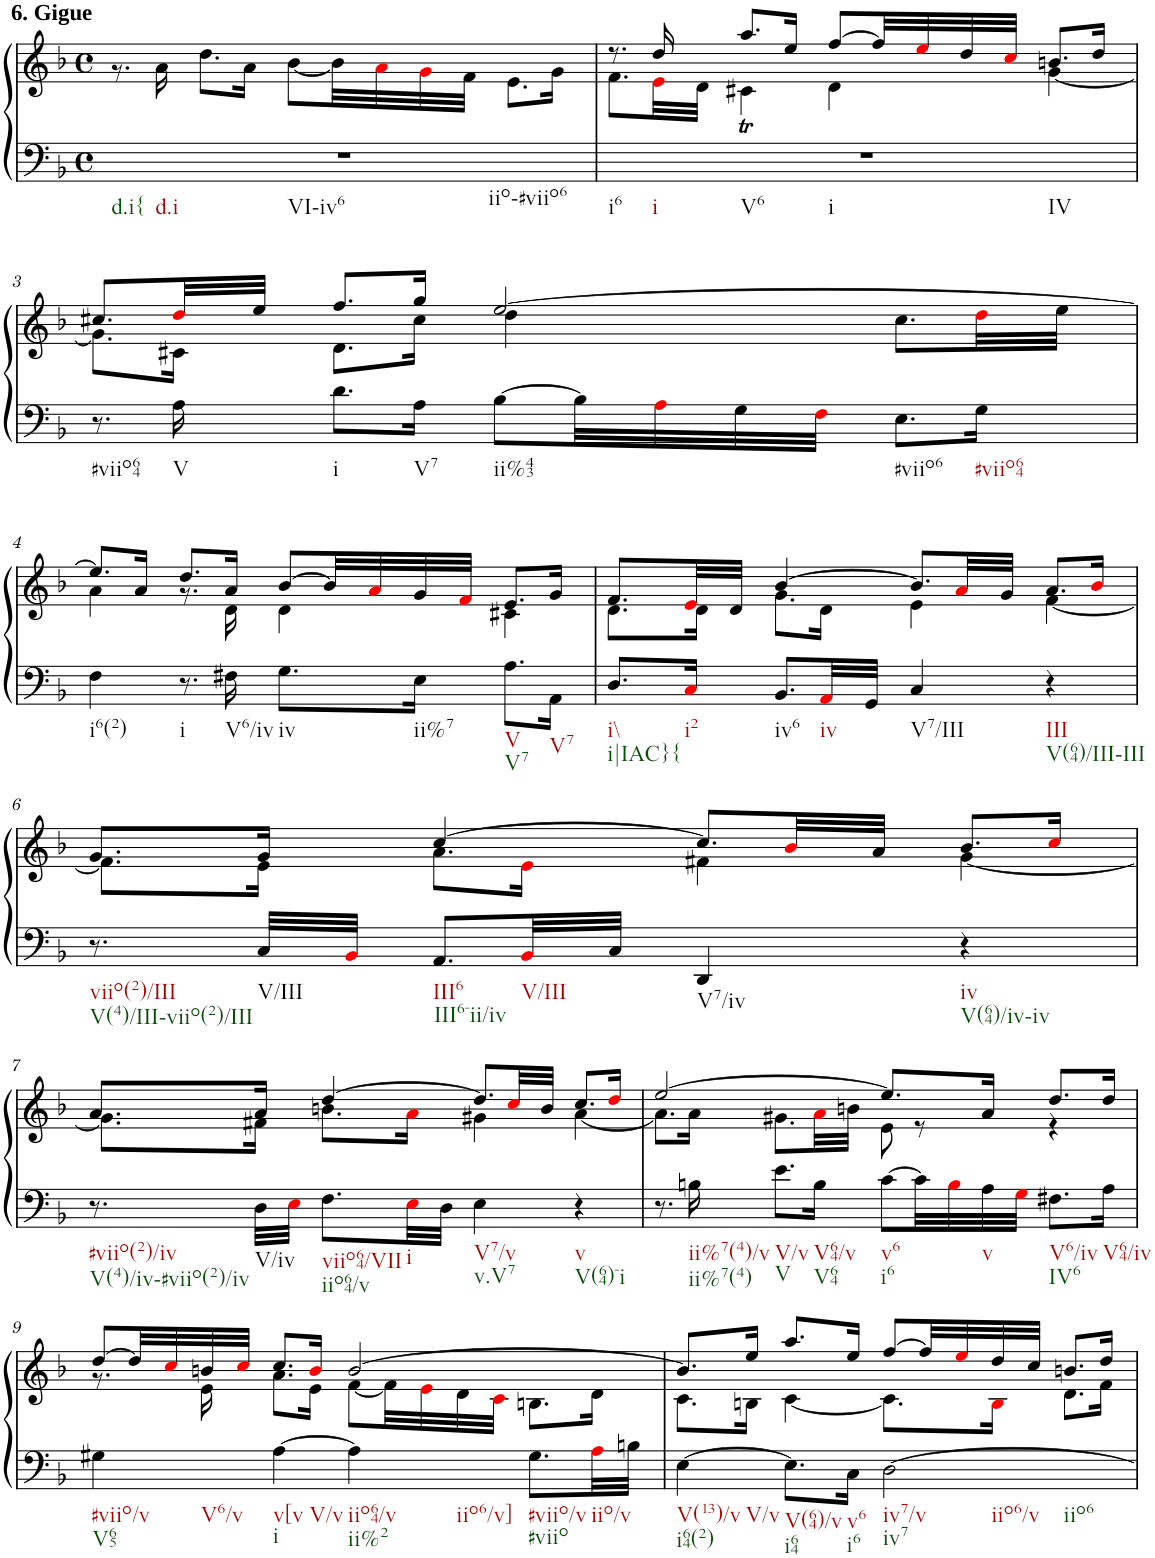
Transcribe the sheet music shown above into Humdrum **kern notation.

**kern	**kern
*part1	*part1
*staff2	*staff1
*I"Klavier linke Hand	*
*clefF4	*clefG2
*k[b-]	*k[b-]
*M4/4	*M4/4
*met(c)	*met(c)
=1	=1
*	*^
!	!LO:TX:a:B:t=6. Gigue	!
!LO:TX:b:t=d.i{	!	!
!LO:TX:b:t=d.i	!	!
!LO:TX:b:t=VI-iv6	!	!
!LO:TX:b:t=iio-#viio6	!	!
1r	1ryy	8.r
.	.	16a\
.	.	8.dd\L
.	.	16a\Jk
.	.	[8b-\L
.	.	32b-\LL]
.	.	32ai\
.	.	32gi\
.	.	32f\JJJ
.	.	8.e\L
.	.	16g\Jk
=2	=2	=2
!LO:TX:b:t=i6	!	!
!LO:TX:b:t=i	!	!
!LO:TX:b:t=V6	!	!
!LO:TX:b:t=i	!	!
!LO:TX:b:t=IV	!	!
1r	8.r	8.f\L
.	16dd/	32ei\LL
.	.	32d\JJJ
.	8.aa/L	4c#Xt\
.	16ee/Jk	.
.	[8ff/L	4d\
.	32ff/LL]	.
.	32eei/	.
.	32dd/	.
.	32cci/JJJ	.
.	8.bn/L	[4g\
.	16dd/Jk	.
!!LO:LB:g=z	!!
=3	=3	=3
!LO:TX:b:t=#viio64	!	!
8.r	8.cc#X/L	8.g\L]
!LO:TX:b:t=V	!	!
16A\	32ddi/LL	16c#X\Jk
.	32ee/JJJ	.
!LO:TX:b:t=i	!	!
8.d\L	8.ff/L	8.d\L
!LO:TX:b:t=V7	!	!
16A\Jk	16gg/Jk	16cc#\Jk
!LO:TX:b:t=ii%43	!	!
[8B-\L	[2ee/	4dd\
32B-\LL]	.	.
32Ai\	.	.
32G\	.	.
32Fi\JJJ	.	.
!LO:TX:b:t=#viio6	!	!
8.E\L	.	8.cc#\L
!LO:TX:b:t=#viio64	!	!
16G\Jk	.	32ddi\LL
.	.	32ee\JJJ
!!LO:LB:g=z	!!
=4	=4	=4
!LO:TX:b:t=i6(2)	!	!
4F\	8.ee/L]	4a\
.	16a/Jk	.
!LO:TX:b:t=i	!	!
8.r	8.dd/L	8.r
!LO:TX:b:t=V6/iv	!	!
16F#X\	16a/Jk	16d\
!LO:TX:b:t=iv	!	!
8.G\L	[8b-/L	4d\
.	32b-/LL]	.
.	32ai/	.
!LO:TX:b:t=ii%7	!	!
16E\Jk	32g/	.
.	32fi/JJJ	.
!LO:TX:b:t=V	!	!
!LO:TX:b:t=V7	!	!
8.A\L	8.e/L	4c#X\
!LO:TX:b:t=V7	!	!
16AA\Jk	16g/Jk	.
=5	=5	=5
!LO:TX:b:t=i\\	!	!
!LO:TX:b:t=i|IAC}{	!	!
8.D/L	8.f/L	8.d\L
!LO:TX:b:t=i2	!	!
16Ci/Jk	32ei/LL	16d\Jk
.	32d/JJJ	.
!LO:TX:b:t=iv6	!	!
8.BB-/L	[4b-/	8.g\L
!LO:TX:b:t=iv	!	!
32AAi/LL	.	16d\Jk
32GG/JJJ	.	.
!LO:TX:b:t=V7/III	!	!
4C/	8.b-/L]	4e\
.	32ai/LL	.
.	32g/JJJ	.
!LO:TX:b:t=III	!	!
!LO:TX:b:t=V(64)/III-III	!	!
4r	8.a/L	[4f\
.	16b-i/Jk	.
!!LO:LB:g=z	!!
=6	=6	=6
!LO:TX:b:t=viio(2)/III	!	!
!LO:TX:b:t=V(4)/III-viio(2)/III	!	!
8.r	8.g/L	8.f\L]
!LO:TX:b:t=V/III	!	!
32C/LLL	16g/Jk	16e\Jk
32BB-i/JJJ	.	.
!LO:TX:b:t=III6	!	!
!LO:TX:b:t=III6-ii/iv	!	!
8.AA/L	[4cc/	8.a\L
!LO:TX:b:t=V/III	!	!
32BB-i/LL	.	16ei\Jk
32C/JJJ	.	.
!LO:TX:b:t=V7/iv	!	!
4DD/	8.cc/L]	4f#X\
.	32b-i/LL	.
.	32a/JJJ	.
!LO:TX:b:t=iv	!	!
!LO:TX:b:t=V(64)/iv-iv	!	!
4r	8.b-/L	[4g\
.	16cci/Jk	.
!!LO:LB:g=z	!!
=7	=7	=7
!LO:TX:b:t=#viio(2)/iv	!	!
!LO:TX:b:t=V(4)/iv-#viio(2)/iv	!	!
8.r	8.a/L	8.g\L]
!LO:TX:b:t=V/iv	!	!
32D\LLL	16a/Jk	16f#X\Jk
32Ei\JJJ	.	.
!LO:TX:b:t=viio64/VII	!	!
!LO:TX:b:t=iio64/v	!	!
8.F\L	[4dd/	8.bn\L
!LO:TX:b:t=i	!	!
32Ei\LL	.	16ai\Jk
32D\JJJ	.	.
!LO:TX:b:t=V7/v	!	!
!LO:TX:b:t=v.V7	!	!
4E\	8.dd/L]	4g#X\
.	32cci/LL	.
.	32b/JJJ	.
!LO:TX:b:t=v	!	!
!LO:TX:b:t=V(64)-i	!	!
4r	8.cc/L	[4a\
.	16ddi/Jk	.
=8	=8	=8
8.r	[2ee/	8.a\L]
!LO:TX:b:t=ii%7(4)/v	!	!
!LO:TX:b:t=ii%7(4)	!	!
16Bn\	.	16a\Jk
!LO:TX:b:t=V/v	!	!
!LO:TX:b:t=V	!	!
8.e\L	.	8.g#X\L
!LO:TX:b:t=V64/v	!	!
!LO:TX:b:t=V64	!	!
16B\Jk	.	32ai\LL
.	.	32bn\JJJ
!LO:TX:b:t=v6	!	!
!LO:TX:b:t=i6	!	!
[8c\L	8.ee/L]	8e\
32c\LL]	.	8r
32Bi\	.	.
!LO:TX:b:t=v	!	!
32A\	16a/Jk	.
32Gi\JJJ	.	.
!LO:TX:b:t=V6/iv	!	!
!LO:TX:b:t=IV6	!	!
8.F#X\L	8.dd/L	4r
!LO:TX:b:t=V64/iv	!	!
16A\Jk	16dd/Jk	.
!!LO:LB:g=z	!!
=9	=9	=9
!LO:TX:b:t=#viio/v	!	!
!LO:TX:b:t=V65	!	!
!LO:TX:b:t=V6/v	!	!
4G#X\	[8dd/L	8.r
.	32dd/LL]	.
.	32cci/	.
.	32bn/	16e\
.	32cci/JJJ	.
!LO:TX:b:t=v[v	!	!
!LO:TX:b:t=i	!	!
!LO:TX:b:t=V/v	!	!
[4A\	8.cc/L	8.a\L
.	16bi/Jk	16e\Jk
!LO:TX:b:t=iio64/v	!	!
!LO:TX:b:t=ii%2	!	!
!LO:TX:b:t=iio6/v]	!	!
4A\]	[2b/	[8f\L
.	.	32f\LL]
.	.	32ei\
.	.	32d\
.	.	32ci\JJJ
!LO:TX:b:t=#viio/v	!	!
!LO:TX:b:t=#viio	!	!
8.G#\L	.	8.Bn\L
!LO:TX:b:t=iio/v	!	!
32Ai\LL	.	16d\Jk
32Bn\JJJ	.	.
=10	=10	=10
!LO:TX:b:t=V(13)/v	!	!
!LO:TX:b:t=i64(2)	!	!
!LO:TX:b:t=V/v	!	!
[4E\	8.b/L]	8.c\L
.	16ee/Jk	16Bn\Jk
!LO:TX:b:t=V(64)/v	!	!
!LO:TX:b:t=i64	!	!
8.E\L]	8.aa/L	[4c\
!LO:TX:b:t=v6	!	!
!LO:TX:b:t=i6	!	!
16C\Jk	16ee/Jk	.
!LO:TX:b:t=iv7/v	!	!
!LO:TX:b:t=iv7	!	!
!LO:TX:b:t=iio6/v	!	!
!LO:TX:b:t=iio6	!	!
[2D\	[8ff/L	8.c\L]
.	32ff/LL]	.
.	32eei/	.
.	32dd/	16Bi\Jk
.	32cc/JJJ	.
.	8.bn/L	8.d\L
.	16dd/Jk	16f\Jk
*	*v	*v
=	=
*-	*-
